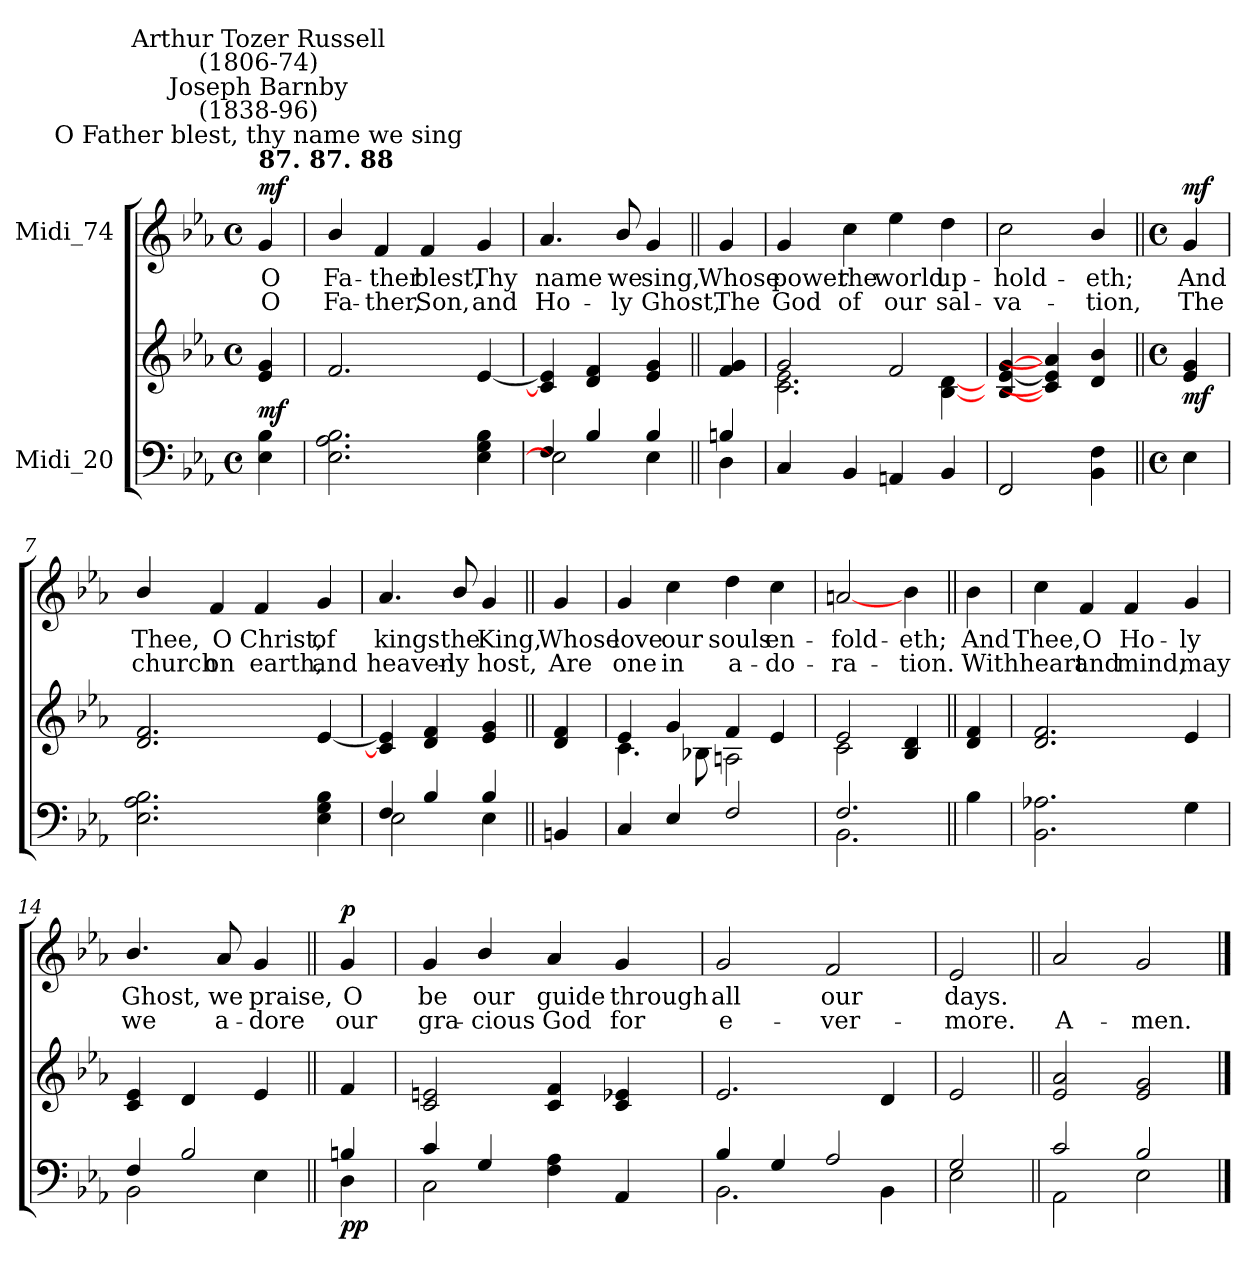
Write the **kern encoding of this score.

**kern	**kern	**dynam	**kern	**text	**text	**dynam
*part2	*part2	*part2	*part1	*part1	*part1	*part1
*staff3	*staff2	*staff2/3	*staff1	*staff1	*staff1	*staff1
*I"Midi_20	*	*	*I"Midi_74	*	*	*
*clefF4	*clefG2	*	*clefG2	*	*	*
*k[b-e-a-]	*k[b-e-a-]	*	*k[b-e-a-]	*	*	*
*E-:	*E-:	*	*E-:	*	*	*
*M4/4	*M4/4	*	*M4/4	*	*	*
*met(c)	*met(c)	*	*met(c)	*	*	*
=	=	=	=	=	=	=
*^	*^	*	*	*	*	*
!	!	!	!	!	!LO:TX:a:B:t=87. 87. 88	!	!	!
!	!	!	!	!	!LO:TX:a:cj:t=O Father blest, thy name we sing	!	!	!
!	!	!	!	!	!LO:TX:a:cj:t=Joseph Barnby\n(1838-96)	!	!	!
!	!	!	!	!	!LO:TX:a:cj:t=Arthur Tozer Russell\n(1806-74)	!	!	!
!	!	!	!	!LO:DY:a=2	!	!LO:LY:b	!LO:LY:b	!LO:DY:b
4E-\ 4B-\	4ryy	4e-/ 4g/	4ryy	mf	4g	O	O	mf
=1	=1	=1	=1	=1	=1	=1	=1	=1
!	!	!	!	!	!	!LO:LY:b	!LO:LY:b	!
2.E-\ 2.A-\ 2.B-\	4ryy	2.f/	2.d\yy	.	4b-/	Fa-	-Fa-	.
!	!	!	!	!	!	!LO:LY:b	!LO:LY:b	!
.	4ryy	.	.	.	4f	-ther	ther,	.
!	!	!	!	!	!	!LO:LY:b	!LO:LY:b	!
.	4ryy	.	.	.	4f	blest,	Son,	.
!	!	!	!	!	!	!LO:LY:b	!LO:LY:b	!
4E-\ 4G\ 4B-\	4ryy	[4e-/	4ryy	.	4g	Thy	and	.
=2	=2	=2	=2	=2	=2	=2	=2	=2
!	!	!	!	!	!	!LO:LY:b	!LO:LY:b	!
4F/	2E-\]	4c/] 4e-/]	4ryy	.	4.a-	name	Ho-	.
4B-/	.	4d/ 4f/	4ryy	.	.	.	.	.
!	!	!	!	!	!	!LO:LY:b	!LO:LY:b	!
.	.	.	.	.	8b-/	-we	ly	.
!	!	!	!	!	!	!LO:LY:b	!LO:LY:b	!
4B-/	4E-\	4e-/ 4g/	4ryy	.	4g	sing,	Ghost,	.
=3||	=3||	=3||	=3||	=3||	=3||	=3||	=3||	=3||
!	!	!	!	!	!	!LO:LY:b	!LO:LY:b	!
4Bn/	4D\	4f/ 4g/	4ryy	.	4g	Whose	The	.
=4	=4	=4	=4	=4	=4	=4	=4	=4
!	!	!	!	!	!	!LO:LY:b	!LO:LY:b	!
4C/	4ryy	2g/	2.c\ 2.e-\	.	4g	power	God	.
!	!	!	!	!	!	!LO:LY:b	!LO:LY:b	!
4BB-/	4ryy	.	.	.	4cc	the	of	.
!	!	!	!	!	!	!LO:LY:b	!LO:LY:b	!
4AAn/	4ryy	2f/	.	.	4ee-	world	our	.
!	!	!	!	!	!	!LO:LY:b	!LO:LY:b	!
4BB-/	4ryy	.	[4B-\ [4d\	.	4dd	up-	-sal-	.
=5	=5	=5	=5	=5	=5	=5	=5	=5
!	!	!	!	!	!	!LO:LY:b	!LO:LY:b	!
2FF/	4ryy	[4B-/ [4e-/ [4g/	4ryy	.	2cc	-hold-	-va-	.
.	4ryy	4c/] 4e-/] 4a/]	4ryy	.	.	.	.	.
!	!	!	!	!	!	!LO:LY:b	!LO:LY:b	!
4BB-\ 4F\	4ryy	4d/ 4b-/	4ryy	.	4b-/	-eth;	tion,	.
!!LO:LB:g=z
=6||	=6||	=6||	=6||	=6||	=6||	=6||	=6||	=6||
*M4/4	*	*M4/4	*	*	*M4/4	*	*	*
*met(c)	*	*met(c)	*	*	*met(c)	*	*	*
!	!	!	!	!LO:DY:b	!	!LO:LY:b	!LO:LY:b	!LO:DY:b
4E-\	4ryy	4e-/ 4g/	4ryy	mf	4g	And	The	mf
=7	=7	=7	=7	=7	=7	=7	=7	=7
!	!	!	!	!	!	!LO:LY:b	!LO:LY:b	!
2.E-\ 2.A-\ 2.B-\	4ryy	2.d/ 2.f/	4ryy	.	4b-/	Thee,	church	.
!	!	!	!	!	!	!LO:LY:b	!LO:LY:b	!
.	4ryy	.	4ryy	.	4f	O	on	.
!	!	!	!	!	!	!LO:LY:b	!LO:LY:b	!
.	4ryy	.	4ryy	.	4f	Christ,	earth,	.
!	!	!	!	!	!	!LO:LY:b	!LO:LY:b	!
4E-\ 4G\ 4B-\	4ryy	[4e-/	4ryy	.	4g	of	and	.
=8	=8	=8	=8	=8	=8	=8	=8	=8
!	!	!	!	!	!	!LO:LY:b	!LO:LY:b	!
4F/	2E-\	4c/] 4e-/]	4ryy	.	4.a-	kings	heaven-	.
4B-/	.	4d/ 4f/	4ryy	.	.	.	.	.
!	!	!	!	!	!	!LO:LY:b	!LO:LY:b	!
.	.	.	.	.	8b-/	-the	ly	.
!	!	!	!	!	!	!LO:LY:b	!LO:LY:b	!
4B-/	4E-\	4e-/ 4g/	4ryy	.	4g	King,	host,	.
=9||	=9||	=9||	=9||	=9||	=9||	=9||	=9||	=9||
!	!	!	!	!	!	!LO:LY:b	!LO:LY:b	!
4BBn/	4ryy	4d/ 4f/	4ryy	.	4g	Whose	Are	.
=10	=10	=10	=10	=10	=10	=10	=10	=10
!	!	!	!	!	!	!LO:LY:b	!LO:LY:b	!
4C/	4ryy	4e-/	4.c\	.	4g	love	one	.
!	!	!	!	!	!	!LO:LY:b	!LO:LY:b	!
4E-/	4ryy	4g/	.	.	4cc	our	in	.
.	.	.	8B-X\	.	.	.	.	.
!	!	!	!	!	!	!LO:LY:b	!LO:LY:b	!
2F/	4ryy	4f/	2An\	.	4dd	souls	a-	.
!	!	!	!	!	!	!LO:LY:b	!LO:LY:b	!
.	4ryy	4e-/	.	.	4cc	-en-	-do-	.
=11	=11	=11	=11	=11	=11	=11	=11	=11
!	!	!	!	!	!	!LO:LY:b	!LO:LY:b	!
2.F/	2.BB-\	2e-/	2c\	.	[2an	-fold-	-ra-	.
!	!	!	!	!	!	!LO:LY:b	!LO:LY:b	!
.	.	4B-/ 4d/	4ryy	.	4b-	-eth;	tion.	.
!!LO:LB:g=z
=12||	=12||	=12||	=12||	=12||	=12||	=12||	=12||	=12||
!	!	!	!	!	!	!LO:LY:b	!LO:LY:b	!
*	*	*v	*v	*	*	*	*	*
4B-\	4ryy	4d 4f	.	4b-	And	With	.
=13	=13	=13	=13	=13	=13	=13	=13
!	!	!	!	!	!LO:LY:b	!LO:LY:b	!
2.BB-\ 2.A-X\	4ryy	2.d 2.f	.	4cc	Thee,	heart	.
!	!	!	!	!	!LO:LY:b	!LO:LY:b	!
.	4ryy	.	.	4f	O	and	.
!	!	!	!	!	!LO:LY:b	!LO:LY:b	!
.	4ryy	.	.	4f	Ho-	-mind,	.
!	!	!	!	!	!LO:LY:b	!LO:LY:b	!
4G\	4ryy	4e-	.	4g	ly	may	.
=14	=14	=14	=14	=14	=14	=14	=14
!	!	!	!	!	!LO:LY:b	!LO:LY:b	!
4F/	2BB-\	4c 4e-	.	4.b-/	Ghost,	we	.
2B-/	.	4d	.	.	.	.	.
!	!	!	!	!	!LO:LY:b	!LO:LY:b	!
.	.	.	.	8a-	we	a-	.
!	!	!	!	!	!LO:LY:b	!LO:LY:b	!
.	4E-\	4e-	.	4g	-praise,	dore	.
=15||	=15||	=15||	=15||	=15||	=15||	=15||	=15||
!	!	!	!LO:DY:b=2	!	!LO:LY:b	!LO:LY:b	!
!	!	!	!LO:DY:n=1:b	!	!	!	!LO:DY:b
4Bn/	4D\	4f	p p	4g	O	our	p
=16	=16	=16	=16	=16	=16	=16	=16
!	!	!	!	!	!LO:LY:b	!LO:LY:b	!
4c/	2C\	2c 2en	.	4g	be	gra-	.
!	!	!	!	!	!LO:LY:b	!LO:LY:b	!
4G/	.	.	.	4b-/	-our	cious	.
!	!	!	!	!	!LO:LY:b	!LO:LY:b	!
4F\ 4A-\	4ryy	4c 4f	.	4a-	guide	God	.
!	!	!	!	!	!LO:LY:b	!LO:LY:b	!
4AA-/	4ryy	4c 4e-X	.	4g	through	for	.
=17	=17	=17	=17	=17	=17	=17	=17
!	!	!	!	!	!LO:LY:b	!LO:LY:b	!
4B-/	2.BB-\	2.e-	.	2g	all	e-	.
4G/	.	.	.	.	.	.	.
!	!	!	!	!	!LO:LY:b	!LO:LY:b	!
2A-/	.	.	.	2f	-our	ver-	.
.	4BB-\	4d	.	.	.	.	.
=18	=18	=18	=18	=18	=18	=18	=18
!	!	!	!	!	!LO:LY:b	!LO:LY:b	!
2G/	2E-\	2e-	.	2e-	-days.	more.	.
=19||	=19||	=19||	=19||	=19||	=19||	=19||	=19||
!	!	!	!	!	!	!LO:LY:b	!
2c/	2AA-\	2e- 2a-	.	2a-	.	A-	.
!	!	!	!	!	!	!LO:LY:b	!
2B-/	2E-\	2e- 2g	.	2g	.	-men.	.
*v	*v	*	*	*	*	*	*
==	==	==	==	==	==	==
*-	*-	*-	*-	*-	*-	*-
